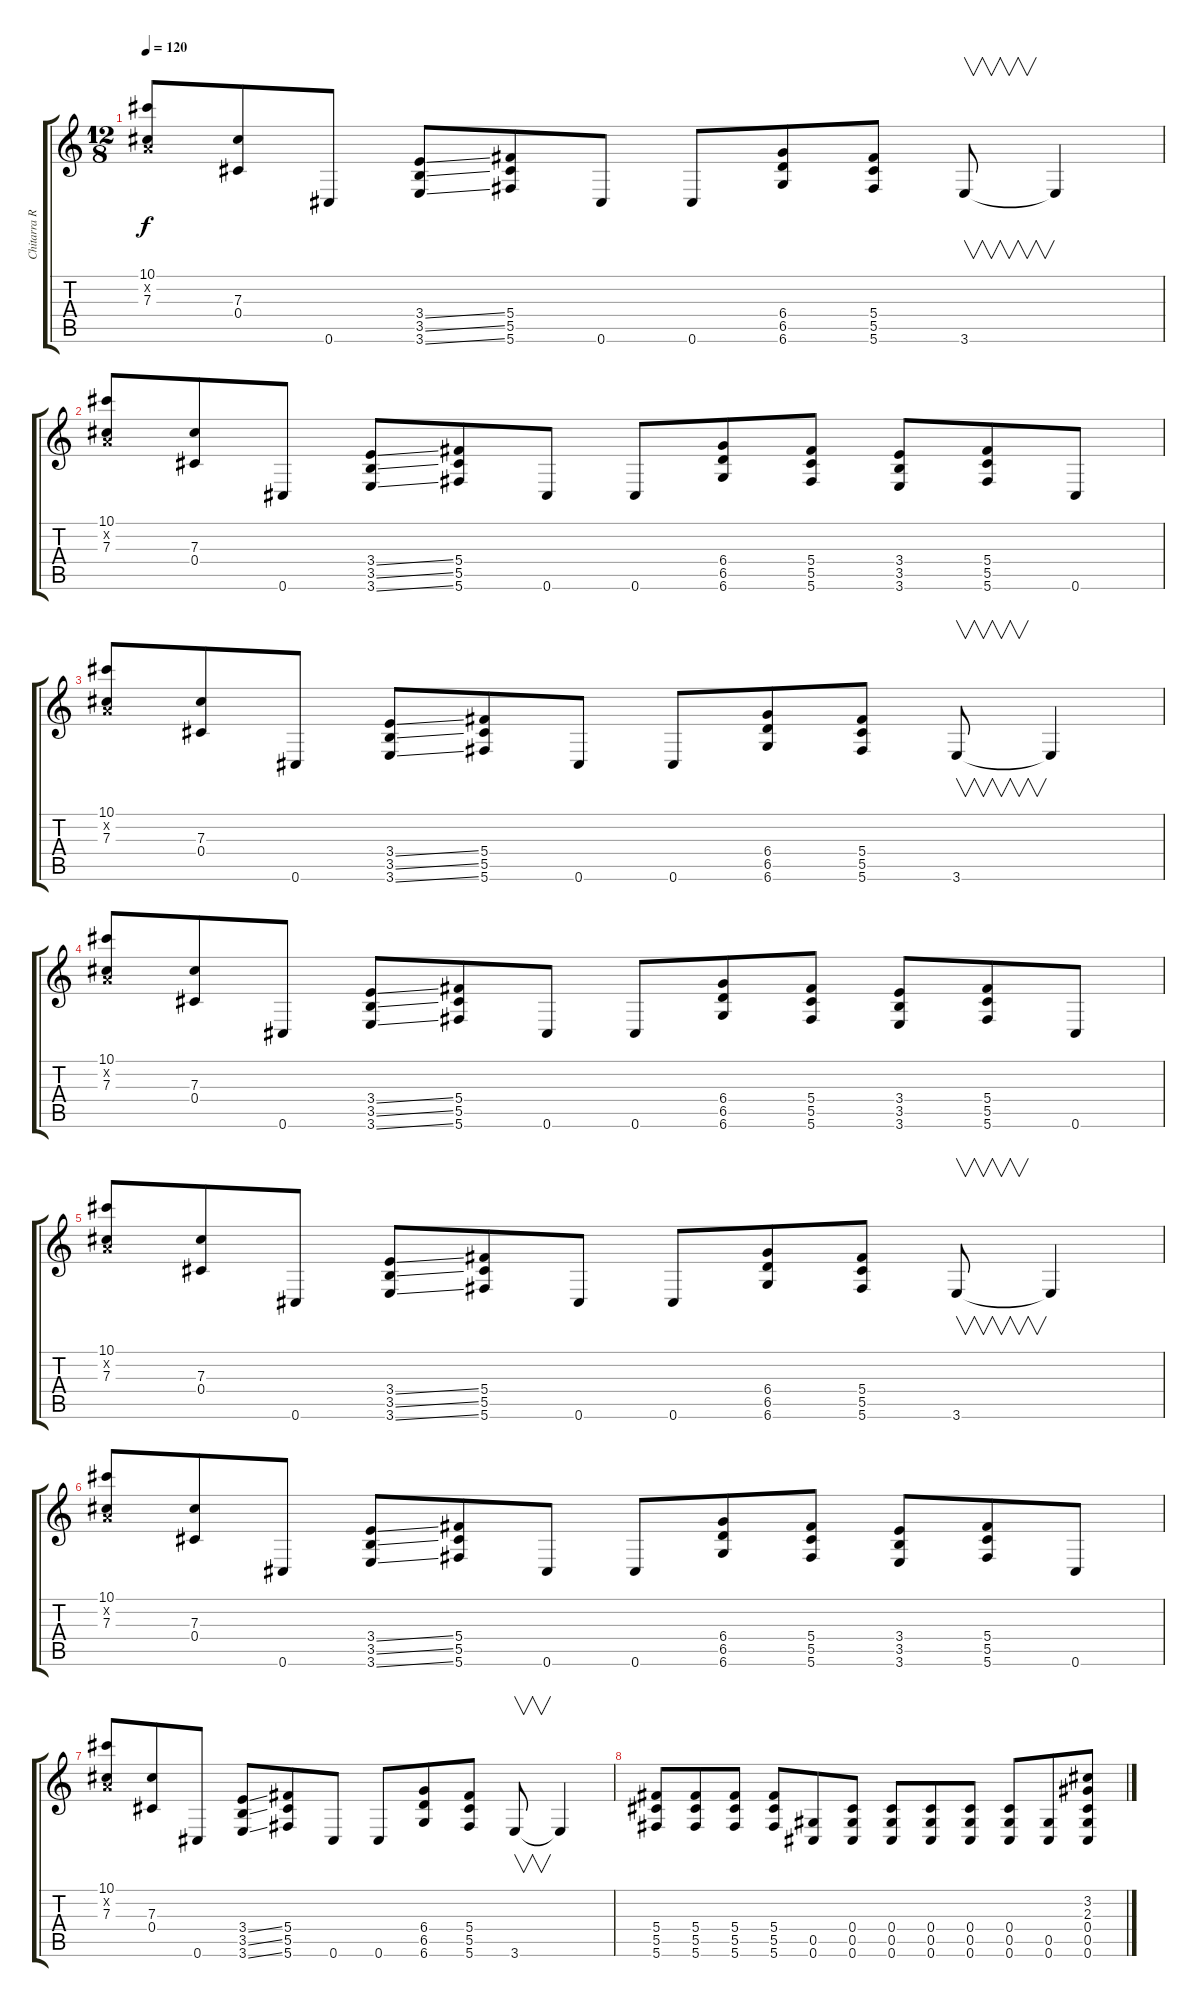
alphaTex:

\track ("Chitarra Ritmica" "Chitarra R") {instrument distortionguitar}
\staff {score tabs}
\tuning (Eb4 Bb3 Gb3 Db3 Ab2 Db2) {hide}
\ts (12 8)
\tempo 120
\clef g2
\ks c
(10.1 -1.2{x} 7.3).8{dy f} (7.3 0.4).8 0.6.8 (3.4{ss} 3.5{ss} 3.6{ss}).8 (5.4 5.5 5.6).8 0.6.8 0.6.8 (6.4 6.5 6.6).8 (5.4 5.5 5.6).8 3.6.8{v} 3.6{t}.4 |
(10.1 -1.2{x} 7.3).8 (7.3 0.4).8 0.6.8 (3.4{ss} 3.5{ss} 3.6{ss}).8 (5.4 5.5 5.6).8 0.6.8 0.6.8 (6.4 6.5 6.6).8 (5.4 5.5 5.6).8 (3.4 3.5 3.6).8 (5.4 5.5 5.6).8 0.6.8 |
(10.1 -1.2{x} 7.3).8 (7.3 0.4).8 0.6.8 (3.4{ss} 3.5{ss} 3.6{ss}).8 (5.4 5.5 5.6).8 0.6.8 0.6.8 (6.4 6.5 6.6).8 (5.4 5.5 5.6).8 3.6.8{v} 3.6{t}.4 |
(10.1 -1.2{x} 7.3).8 (7.3 0.4).8 0.6.8 (3.4{ss} 3.5{ss} 3.6{ss}).8 (5.4 5.5 5.6).8 0.6.8 0.6.8 (6.4 6.5 6.6).8 (5.4 5.5 5.6).8 (3.4 3.5 3.6).8 (5.4 5.5 5.6).8 0.6.8 |
(10.1 -1.2{x} 7.3).8 (7.3 0.4).8 0.6.8 (3.4{ss} 3.5{ss} 3.6{ss}).8 (5.4 5.5 5.6).8 0.6.8 0.6.8 (6.4 6.5 6.6).8 (5.4 5.5 5.6).8 3.6.8{v} 3.6{t}.4 |
(10.1 -1.2{x} 7.3).8 (7.3 0.4).8 0.6.8 (3.4{ss} 3.5{ss} 3.6{ss}).8 (5.4 5.5 5.6).8 0.6.8 0.6.8 (6.4 6.5 6.6).8 (5.4 5.5 5.6).8 (3.4 3.5 3.6).8 (5.4 5.5 5.6).8 0.6.8 |
(10.1 -1.2{x} 7.3).8 (7.3 0.4).8 0.6.8 (3.4{ss} 3.5{ss} 3.6{ss}).8 (5.4 5.5 5.6).8 0.6.8 0.6.8 (6.4 6.5 6.6).8 (5.4 5.5 5.6).8 3.6.8{v} 3.6{t}.4 |
(5.4 5.5 5.6).8 (5.4 5.5 5.6).8 (5.4 5.5 5.6).8 (5.4 5.5 5.6).8 (0.5 0.6).8 (0.4 0.5 0.6).8 (0.4 0.5 0.6).8 (0.4 0.5 0.6).8 (0.4 0.5 0.6).8 (0.4 0.5 0.6).8 (0.5 0.6).8 (3.2 2.3 0.4 0.5 0.6).8
